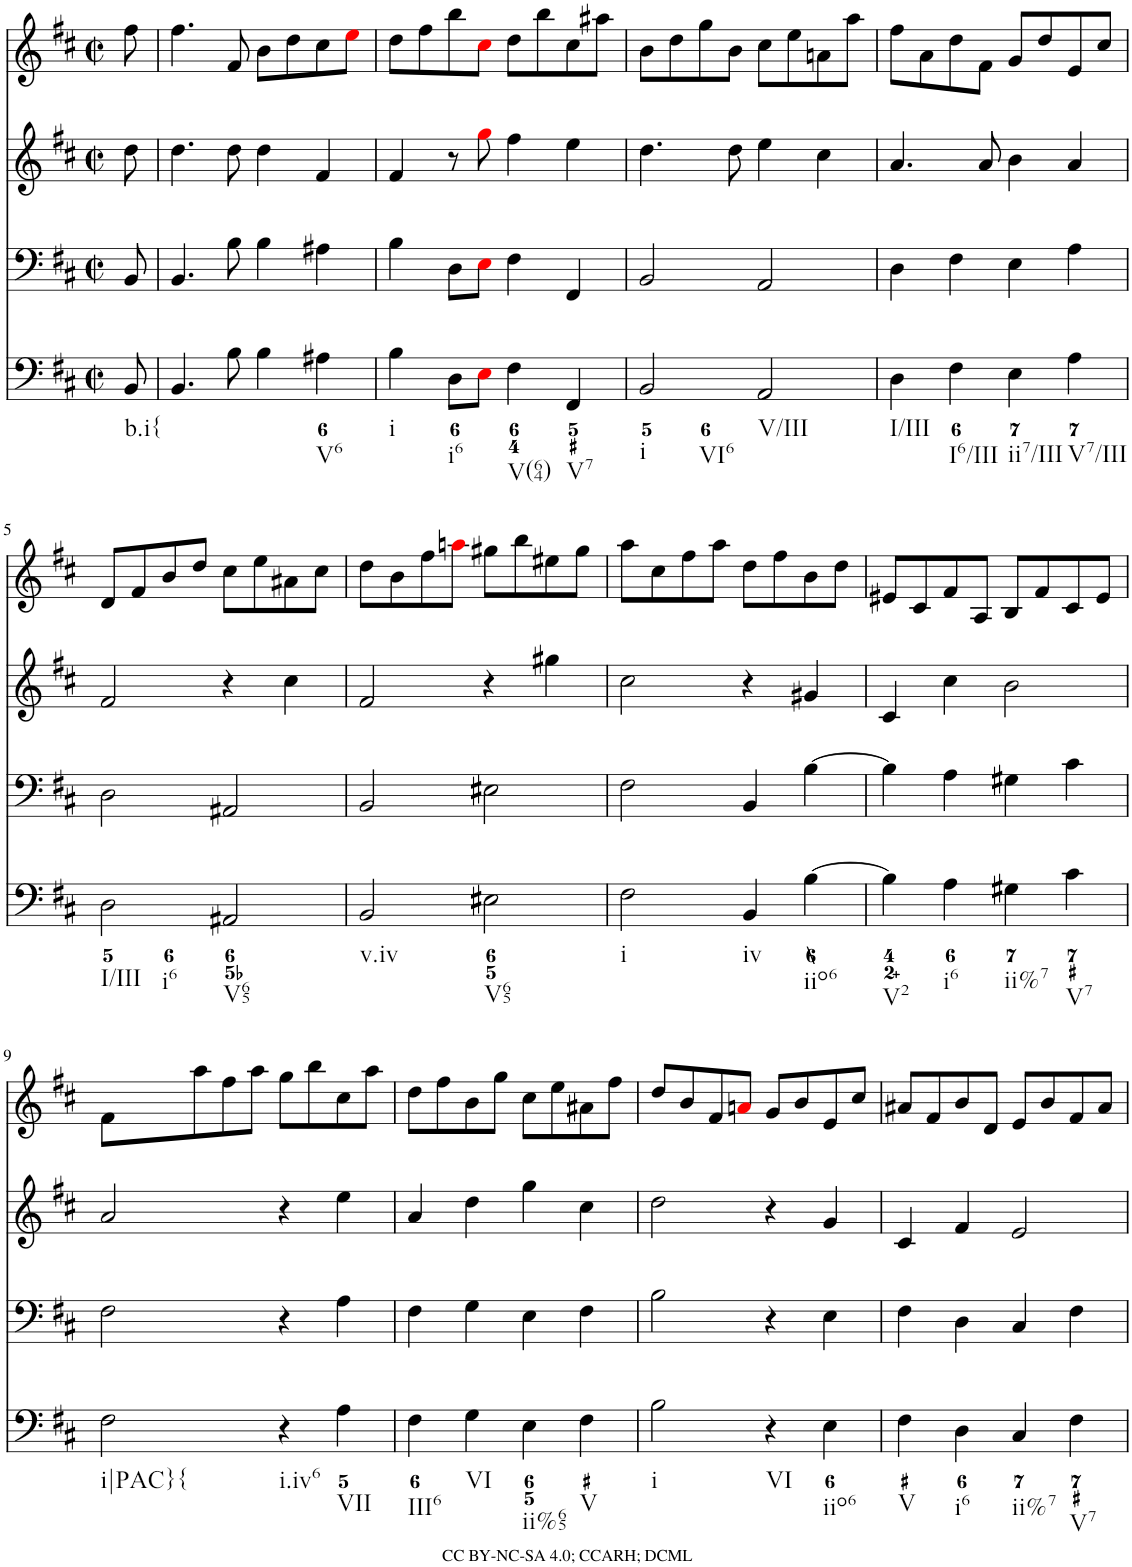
**kern	**kern	**kern	**kern
*part4	*part3	*part2	*part1
*staff4	*staff3	*staff2	*staff1
*I"Piano	*I"Piano	*I"Piano	*I"Piano
*I'Pno	*I'Pno	*I'Pno	*I'Pno
*clefF4	*clefF4	*clefG2	*clefG2
*k[f#c#]	*k[f#c#]	*k[f#c#]	*k[f#c#]
*b:	*b:	*b:	*b:
*M2/2	*M2/2	*M2/2	*M2/2
*met(c|)	*met(c|)	*met(c|)	*met(c|)
=	=	=	=
!LO:TX:b:t=b.i{	!	!	!
8BB/	8BB/	8dd\	8ff#\
=1	=1	=1	=1
4.BB/	4.BB/	4.dd\	4.ff#\
8B\	8B\	8dd\	8f#/
4B\	4B\	4dd\	8b\L
.	.	.	8dd\
!LO:TX:b:t=V6	!	!	!
4A#X\	4A#X\	4f#/	8cc#\
.	.	.	8eei\J
=2	=2	=2	=2
!LO:TX:b:t=i	!	!	!
4B\	4B\	4f#/	8dd\L
.	.	.	8ff#\
!LO:TX:b:t=i6	!	!	!
8D\L	8D\L	8r	8bb\
8Ei\J	8Ei\J	8ggi\	8cc#i\J
!LO:TX:b:t=V(64)	!	!	!
4F#\	4F#\	4ff#\	8dd\L
.	.	.	8bb\
!LO:TX:b:t=V7	!	!	!
4FF#/	4FF#/	4ee\	8cc#\
.	.	.	8aa#X\J
=3	=3	=3	=3
!LO:TX:b:t=i	!	!	!
!LO:TX:b:t=VI6	!	!	!
2BB/	2BB/	4.dd\	8b\L
.	.	.	8dd\
.	.	.	8gg\
.	.	8dd\	8b\J
!LO:TX:b:t=V/III	!	!	!
2AA/	2AA/	4ee\	8cc#\L
.	.	.	8ee\
.	.	4cc#\	8an\
.	.	.	8aa\J
=4	=4	=4	=4
!LO:TX:b:t=I/III	!	!	!
4D\	4D\	4.a/	8ff#\L
.	.	.	8a\
!LO:TX:b:t=I6/III	!	!	!
4F#\	4F#\	.	8dd\
.	.	8a/	8f#\J
!LO:TX:b:t=ii7/III	!	!	!
4E\	4E\	4b\	8g/L
.	.	.	8dd/
!LO:TX:b:t=V7/III	!	!	!
4A\	4A\	4a/	8e/
.	.	.	8cc#/J
!!LO:LB:g=z
=5	=5	=5	=5
!LO:TX:b:t=I/III	!	!	!
!LO:TX:b:t=i6	!	!	!
2D\	2D\	2f#/	8d/L
.	.	.	8f#/
.	.	.	8b/
.	.	.	8dd/J
!LO:TX:b:t=V65	!	!	!
2AA#X/	2AA#X/	4r	8cc#\L
.	.	.	8ee\
.	.	4cc#\	8a#X\
.	.	.	8cc#\J
=6	=6	=6	=6
!LO:TX:b:t=v.iv	!	!	!
2BB/	2BB/	2f#/	8dd\L
.	.	.	8b\
.	.	.	8ff#\
.	.	.	8aani\J
!LO:TX:b:t=V65	!	!	!
2E#X\	2E#X\	4r	8gg#X\L
.	.	.	8bb\
.	.	4gg#X\	8ee#X\
.	.	.	8gg#\J
=7	=7	=7	=7
!LO:TX:b:t=i	!	!	!
2F#\	2F#\	2cc#\	8aa\L
.	.	.	8cc#\
.	.	.	8ff#\
.	.	.	8aa\J
!LO:TX:b:t=iv	!	!	!
4BB/	4BB/	4r	8dd\L
.	.	.	8ff#\
!LO:TX:b:t=iio6	!	!	!
[4B\	[4B\	4g#X/	8b\
.	.	.	8dd\J
=8	=8	=8	=8
!LO:TX:b:t=V2	!	!	!
4B\]	4B\]	4c#/	8e#X/L
.	.	.	8c#/
!LO:TX:b:t=i6	!	!	!
4A\	4A\	4cc#\	8f#/
.	.	.	8A/J
!LO:TX:b:t=ii%7	!	!	!
4G#X\	4G#X\	2b\	8B/L
.	.	.	8f#/
!LO:TX:b:t=V7	!	!	!
4c#\	4c#\	.	8c#/
.	.	.	8e#/J
!!LO:LB:g=z
=9	=9	=9	=9
!LO:TX:b:t=i|PAC}	!	!	!
!LO:TX:b:t={	!	!	!
2F#\	2F#\	2a/	8f#\L
.	.	.	8aa\
.	.	.	8ff#\
.	.	.	8aa\J
!LO:TX:b:t=i.iv6	!	!	!
4r	4r	4r	8gg\L
.	.	.	8bb\
!LO:TX:b:t=VII	!	!	!
4A\	4A\	4ee\	8cc#\
.	.	.	8aa\J
=10	=10	=10	=10
!LO:TX:b:t=III6	!	!	!
4F#\	4F#\	4a/	8dd\L
.	.	.	8ff#\
!LO:TX:b:t=VI	!	!	!
4G\	4G\	4dd\	8b\
.	.	.	8gg\J
!LO:TX:b:t=ii%65	!	!	!
4E\	4E\	4gg\	8cc#\L
.	.	.	8ee\
!LO:TX:b:t=V	!	!	!
4F#\	4F#\	4cc#\	8a#X\
.	.	.	8ff#\J
=11	=11	=11	=11
!LO:TX:b:t=i	!	!	!
2B\	2B\	2dd\	8dd/L
.	.	.	8b/
.	.	.	8f#/
.	.	.	8ani/J
!LO:TX:b:t=VI	!	!	!
4r	4r	4r	8g/L
.	.	.	8b/
!LO:TX:b:t=iio6	!	!	!
4E\	4E\	4g/	8e/
.	.	.	8cc#/J
=12	=12	=12	=12
!LO:TX:b:t=V	!	!	!
4F#\	4F#\	4c#/	8a#X/L
.	.	.	8f#/
!LO:TX:b:t=i6	!	!	!
4D\	4D\	4f#/	8b/
.	.	.	8d/J
!LO:TX:b:t=ii%7	!	!	!
4C#/	4C#/	2e/	8e/L
.	.	.	8b/
!LO:TX:b:t=V7	!	!	!
4F#\	4F#\	.	8f#/
.	.	.	8a#/J
=	=	=	=
*-	*-	*-	*-
